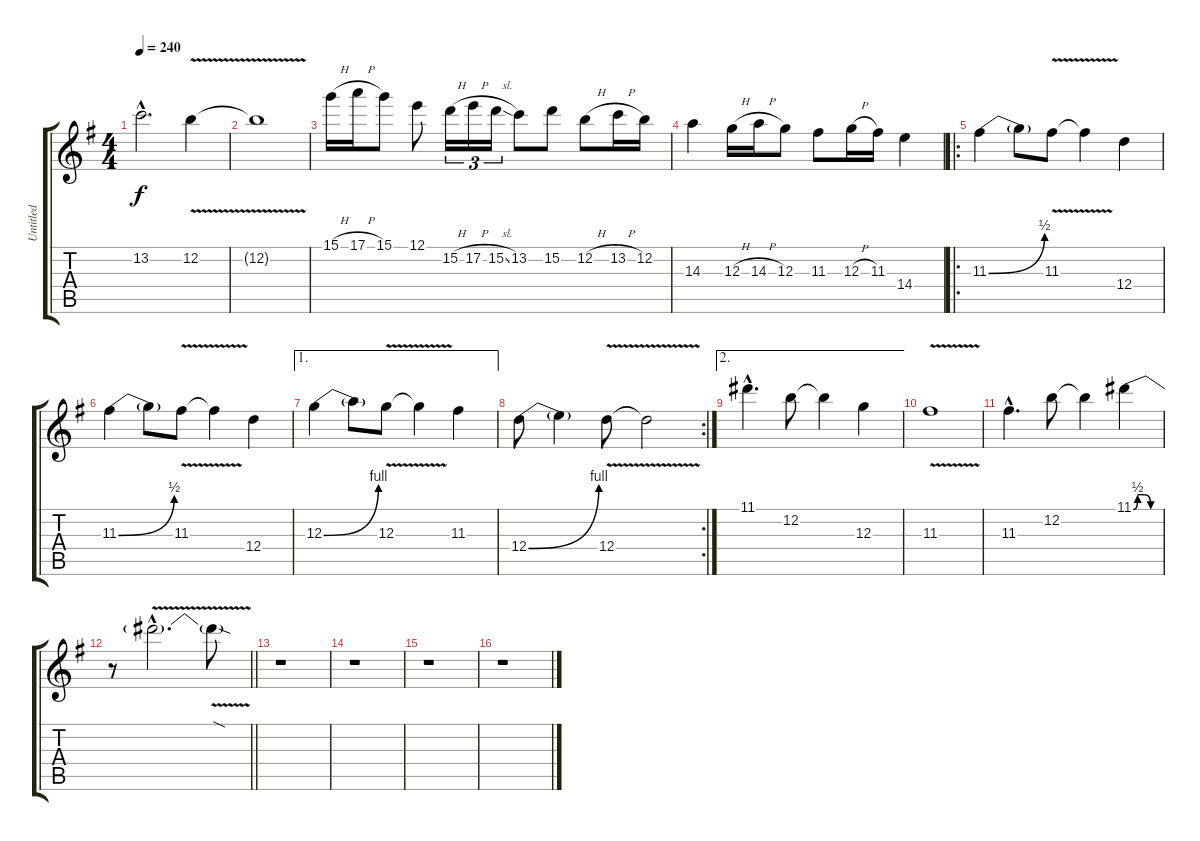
\track ("Untitled" "Untitled") {instrument distortionguitar}
\staff {score tabs}
\tuning (E4 B3 G3 D3 A2 E2) {hide}
\ts (4 4)
\tempo 240
\clef g2
\ks g
13.2{hac}.2{d dy f} 12.2{v}.4 |
12.2{v t}.1 |
15.1{h}.16 17.1{h}.16 15.1.8 12.1.8 15.2{h}.16{tu (3 2)} 17.2{h}.16{tu (3 2)} 15.2{sl}.16{tu (3 2)} 13.2.8 15.2.8 12.2{h}.8 13.2{h}.16 12.2.16 |
14.3.4 12.3{h}.16 14.3{h}.16 12.3.8 11.3.8 12.3{h}.16 11.3.16 14.4.4 |
\ro
11.3{be (bend 0 0 60 2)}.4 11.3{t}.8 11.3{v}.8 11.3{v t}.4 12.4.4 |
11.3{be (bend 0 0 60 2)}.4 11.3{t}.8 11.3{v}.8 11.3{v t}.4 12.4.4 |
\ae 1
12.3{be (bend 0 0 60 4)}.4 12.3{t}.8 12.3{v}.8 12.3{v t}.4 11.3.4 |
\rc 2
12.4{be (bend 0 0 60 4)}.8 12.4{t}.4 12.4{v}.8 12.4{v t}.2 |
\ae 2
11.1{hac}.4{d} 12.2.8 12.2{t}.4 12.3.4 |
11.3{v}.1 |
11.3{hac}.4{d} 12.2.8 12.2{t}.4 11.1{be (custom 0 0 10 2 25 2 40 0 60 0)}.4 |
\barLineRight lightlight
r.8 11.1{v hac t}.2{d} 11.1{sod t}.8 |
r.1 |
r.1 |
r.1 |
r.1
